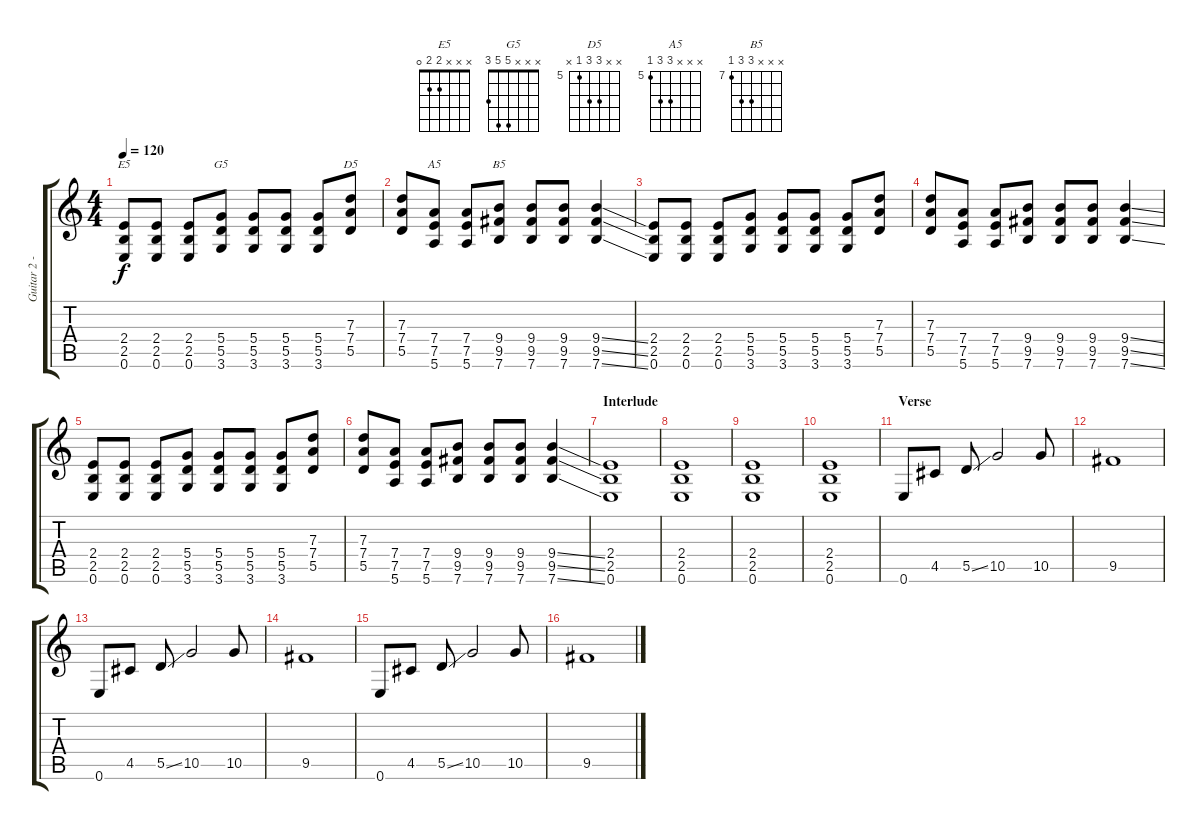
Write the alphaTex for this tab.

\track ("Guitar 2 - Electric" "Guitar 2 -") {instrument electricguitarclean}
\staff {score tabs}
\tuning (E4 B3 G3 D3 A2 E2) {hide}
\chord ("E5" x x x 2 2 0)
\chord ("G5" x x x 5 5 3)
\chord ("D5" x x 7 7 5 x) {firstfret 5}
\chord ("A5" x x x 7 7 5) {firstfret 5}
\chord ("B5" x x x 9 9 7) {firstfret 7}
\ts (4 4)
\tempo 120
\clef g2
\ks c
(2.4 2.5 0.6).8{ch "E5" dy f} (2.4 2.5 0.6).8 (2.4 2.5 0.6).8 (5.4 5.5 3.6).8{ch "G5"} (5.4 5.5 3.6).8 (5.4 5.5 3.6).8 (5.4 5.5 3.6).8 (7.3 7.4 5.5).8{ch "D5"} |
(7.3 7.4 5.5).8 (7.4 7.5 5.6).8{ch "A5"} (7.4 7.5 5.6).8 (9.4 9.5 7.6).8{ch "B5"} (9.4 9.5 7.6).8 (9.4 9.5 7.6).8 (9.4{ss} 9.5{ss} 7.6{ss}).4 |
(2.4 2.5 0.6).8 (2.4 2.5 0.6).8 (2.4 2.5 0.6).8 (5.4 5.5 3.6).8 (5.4 5.5 3.6).8 (5.4 5.5 3.6).8 (5.4 5.5 3.6).8 (7.3 7.4 5.5).8 |
(7.3 7.4 5.5).8 (7.4 7.5 5.6).8 (7.4 7.5 5.6).8 (9.4 9.5 7.6).8 (9.4 9.5 7.6).8 (9.4 9.5 7.6).8 (9.4{ss} 9.5{ss} 7.6{ss}).4 |
(2.4 2.5 0.6).8 (2.4 2.5 0.6).8 (2.4 2.5 0.6).8 (5.4 5.5 3.6).8 (5.4 5.5 3.6).8 (5.4 5.5 3.6).8 (5.4 5.5 3.6).8 (7.3 7.4 5.5).8 |
(7.3 7.4 5.5).8 (7.4 7.5 5.6).8 (7.4 7.5 5.6).8 (9.4 9.5 7.6).8 (9.4 9.5 7.6).8 (9.4 9.5 7.6).8 (9.4{ss} 9.5{ss} 7.6{ss}).4 |
\section ("" "Interlude")
(2.4 2.5 0.6).1 |
(2.4 2.5 0.6).1 |
(2.4 2.5 0.6).1 |
(2.4 2.5 0.6).1 |
\section ("" "Verse")
0.6.8 4.5.8 5.5{ss}.8 10.5.2 10.5.8 |
9.5.1 |
0.6.8 4.5.8 5.5{ss}.8 10.5.2 10.5.8 |
9.5.1 |
0.6.8 4.5.8 5.5{ss}.8 10.5.2 10.5.8 |
9.5.1
